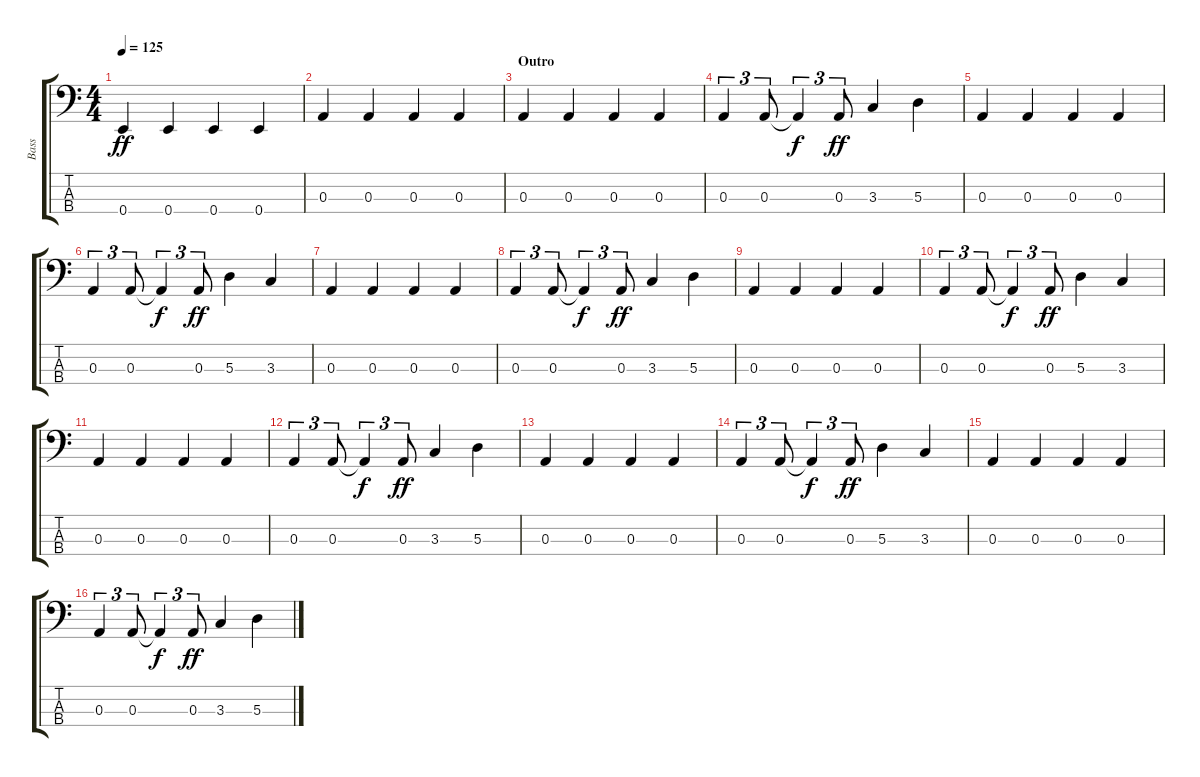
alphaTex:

\track ("Bass" "Bass") {instrument electricbassfinger}
\staff {score tabs}
\tuning (G2 D2 A1 E1) {hide}
\ts (4 4)
\tempo 125
\clef f4
\ks c
0.4.4{dy ff} 0.4.4 0.4.4 0.4.4 |
0.3.4 0.3.4 0.3.4 0.3.4 |
\section ("" "Outro")
0.3.4 0.3.4 0.3.4 0.3.4 |
0.3.4{tu (3 2)} 0.3.8{tu (3 2)} 0.3{t}.4{tu (3 2) dy f} 0.3.8{tu (3 2) dy ff} 3.3.4 5.3.4 |
0.3.4 0.3.4 0.3.4 0.3.4 |
0.3.4{tu (3 2)} 0.3.8{tu (3 2)} 0.3{t}.4{tu (3 2) dy f} 0.3.8{tu (3 2) dy ff} 5.3.4 3.3.4 |
0.3.4 0.3.4 0.3.4 0.3.4 |
0.3.4{tu (3 2)} 0.3.8{tu (3 2)} 0.3{t}.4{tu (3 2) dy f} 0.3.8{tu (3 2) dy ff} 3.3.4 5.3.4 |
0.3.4 0.3.4 0.3.4 0.3.4 |
0.3.4{tu (3 2)} 0.3.8{tu (3 2)} 0.3{t}.4{tu (3 2) dy f} 0.3.8{tu (3 2) dy ff} 5.3.4 3.3.4 |
0.3.4 0.3.4 0.3.4 0.3.4 |
0.3.4{tu (3 2)} 0.3.8{tu (3 2)} 0.3{t}.4{tu (3 2) dy f} 0.3.8{tu (3 2) dy ff} 3.3.4 5.3.4 |
0.3.4 0.3.4 0.3.4 0.3.4 |
0.3.4{tu (3 2)} 0.3.8{tu (3 2)} 0.3{t}.4{tu (3 2) dy f} 0.3.8{tu (3 2) dy ff} 5.3.4 3.3.4 |
0.3.4 0.3.4 0.3.4 0.3.4 |
0.3.4{tu (3 2)} 0.3.8{tu (3 2)} 0.3{t}.4{tu (3 2) dy f} 0.3.8{tu (3 2) dy ff} 3.3.4 5.3.4
